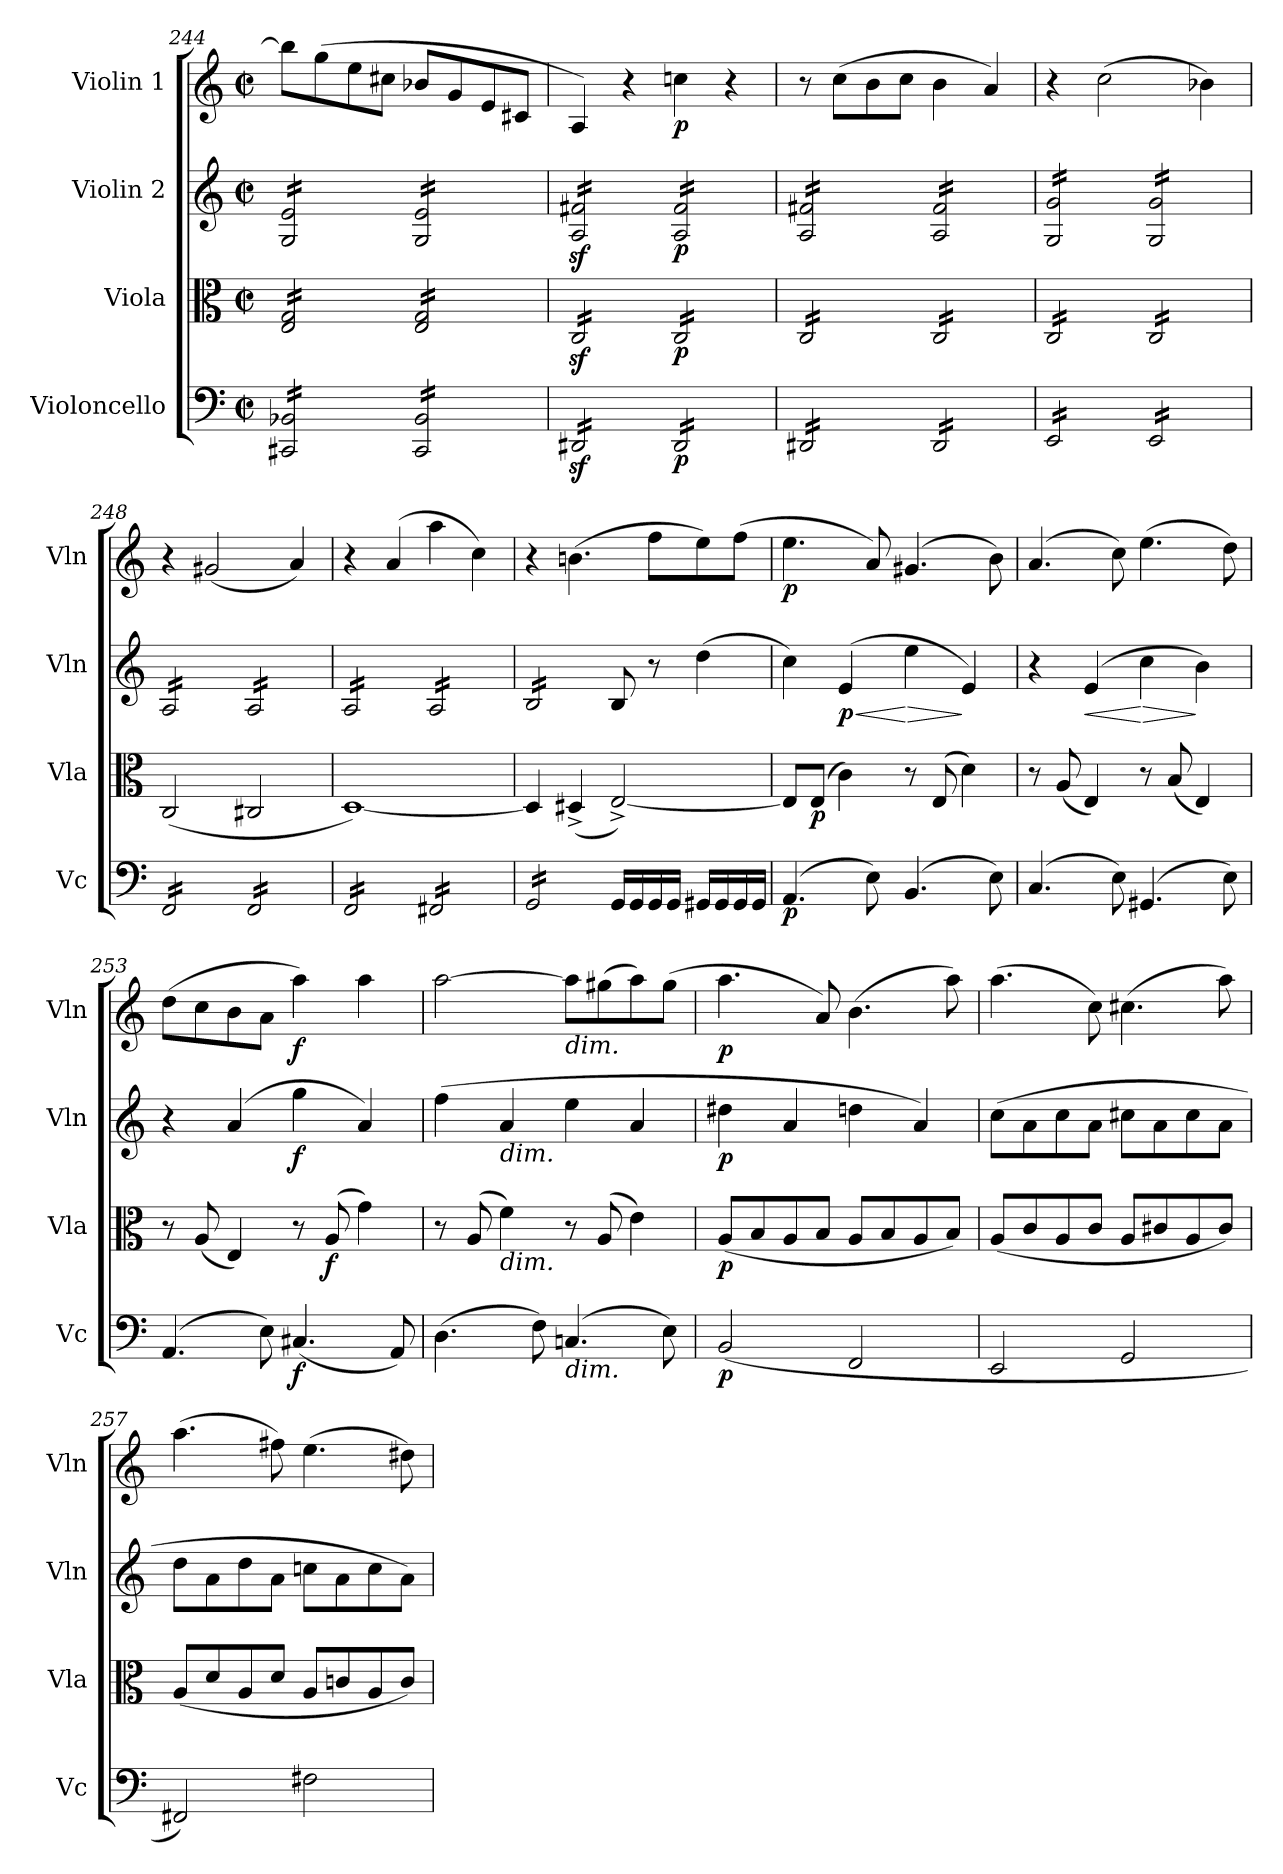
**kern	**dynam	**kern	**dynam	**kern	**dynam	**kern	**dynam
*part4	*part4	*part3	*part3	*part2	*part2	*part1	*part1
*staff4	*staff4	*staff3	*staff3	*staff2	*staff2	*staff1	*staff1
*I"Violoncello	*	*I"Viola	*	*I"Violin 2	*	*I"Violin 1	*
*I'Vc	*	*I'Vla	*	*I'Vln	*	*I'Vln	*
*clefF4	*	*clefC3	*	*clefG2	*	*clefG2	*
*k[]	*	*k[]	*	*k[]	*	*k[]	*
*M2/2	*	*M2/2	*	*M2/2	*	*M2/2	*
*met(c|)	*	*met(c|)	*	*met(c|)	*	*met(c|)	*
=244	=244	=244	=244	=244	=244	=244	=244
*tremolo	*	*	*	*	*	*	*
*	*	*tremolo	*	*	*	*	*
*	*	*	*	*tremolo	*	*	*
16CC#X/ 16BB-X/LL	.	16E/ 16G/LL	.	16G/ 16e/LL	.	8bb-\L]	.
16CC#X/ 16BB-X/	.	16E/ 16G/	.	16G/ 16e/	.	.	.
16CC#X/ 16BB-X/	.	16E/ 16G/	.	16G/ 16e/	.	(8gg\	.
16CC#X/ 16BB-X/	.	16E/ 16G/	.	16G/ 16e/	.	.	.
16CC#X/ 16BB-X/	.	16E/ 16G/	.	16G/ 16e/	.	8ee\	.
16CC#X/ 16BB-X/	.	16E/ 16G/	.	16G/ 16e/	.	.	.
16CC#X/ 16BB-X/	.	16E/ 16G/	.	16G/ 16e/	.	8cc#X\J	.
16CC#X/ 16BB-X/JJ	.	16E/ 16G/JJ	.	16G/ 16e/JJ	.	.	.
16CC#/ 16BB-/LL	.	16E/ 16G/LL	.	16G/ 16e/LL	.	8b-X/L	.
16CC#/ 16BB-/	.	16E/ 16G/	.	16G/ 16e/	.	.	.
16CC#/ 16BB-/	.	16E/ 16G/	.	16G/ 16e/	.	8g/	.
16CC#/ 16BB-/	.	16E/ 16G/	.	16G/ 16e/	.	.	.
16CC#/ 16BB-/	.	16E/ 16G/	.	16G/ 16e/	.	8e/	.
16CC#/ 16BB-/	.	16E/ 16G/	.	16G/ 16e/	.	.	.
16CC#/ 16BB-/	.	16E/ 16G/	.	16G/ 16e/	.	8c#X/J	.
16CC#/ 16BB-/JJ	.	16E/ 16G/JJ	.	16G/ 16e/JJ	.	.	.
=245	=245	=245	=245	=245	=245	=245	=245
16DD#Xz</LL	.	16Cz</LL	.	16A/z< 16f#X/z<LL	.	4A/)	.
16DD#Xz</	.	16Cz</	.	16A/z< 16f#X/z<	.	.	.
16DD#Xz</	.	16Cz</	.	16A/z< 16f#X/z<	.	.	.
16DD#Xz</	.	16Cz</	.	16A/z< 16f#X/z<	.	.	.
16DD#Xz</	.	16Cz</	.	16A/z< 16f#X/z<	.	4r	.
16DD#Xz</	.	16Cz</	.	16A/z< 16f#X/z<	.	.	.
16DD#Xz</	.	16Cz</	.	16A/z< 16f#X/z<	.	.	.
16DD#Xz</JJ	.	16Cz</JJ	.	16A/z< 16f#X/z<JJ	.	.	.
!	!LO:DY:b	!	!LO:DY:b	!	!LO:DY:b	!	!LO:DY:b
16DD#/LL	p	16C/LL	p	16A/ 16f#/LL	p	4ccn\	p
16DD#/	.	16C/	.	16A/ 16f#/	.	.	.
16DD#/	.	16C/	.	16A/ 16f#/	.	.	.
16DD#/	.	16C/	.	16A/ 16f#/	.	.	.
16DD#/	.	16C/	.	16A/ 16f#/	.	4r	.
16DD#/	.	16C/	.	16A/ 16f#/	.	.	.
16DD#/	.	16C/	.	16A/ 16f#/	.	.	.
16DD#/JJ	.	16C/JJ	.	16A/ 16f#/JJ	.	.	.
=246	=246	=246	=246	=246	=246	=246	=246
16DD#X/LL	.	16C/LL	.	16A/ 16f#X/LL	.	8r	.
16DD#X/	.	16C/	.	16A/ 16f#X/	.	.	.
16DD#X/	.	16C/	.	16A/ 16f#X/	.	(8cc\L	.
16DD#X/	.	16C/	.	16A/ 16f#X/	.	.	.
16DD#X/	.	16C/	.	16A/ 16f#X/	.	8b\	.
16DD#X/	.	16C/	.	16A/ 16f#X/	.	.	.
16DD#X/	.	16C/	.	16A/ 16f#X/	.	8cc\J	.
16DD#X/JJ	.	16C/JJ	.	16A/ 16f#X/JJ	.	.	.
16DD#/LL	.	16C/LL	.	16A/ 16f#/LL	.	4b\	.
16DD#/	.	16C/	.	16A/ 16f#/	.	.	.
16DD#/	.	16C/	.	16A/ 16f#/	.	.	.
16DD#/	.	16C/	.	16A/ 16f#/	.	.	.
16DD#/	.	16C/	.	16A/ 16f#/	.	4a/)	.
16DD#/	.	16C/	.	16A/ 16f#/	.	.	.
16DD#/	.	16C/	.	16A/ 16f#/	.	.	.
16DD#/JJ	.	16C/JJ	.	16A/ 16f#/JJ	.	.	.
=247	=247	=247	=247	=247	=247	=247	=247
16EE/LL	.	16C/LL	.	16G/ 16g/LL	.	4r	.
16EE/	.	16C/	.	16G/ 16g/	.	.	.
16EE/	.	16C/	.	16G/ 16g/	.	.	.
16EE/	.	16C/	.	16G/ 16g/	.	.	.
16EE/	.	16C/	.	16G/ 16g/	.	(2cc\	.
16EE/	.	16C/	.	16G/ 16g/	.	.	.
16EE/	.	16C/	.	16G/ 16g/	.	.	.
16EE/JJ	.	16C/JJ	.	16G/ 16g/JJ	.	.	.
16EE/LL	.	16C/LL	.	16G/ 16g/LL	.	.	.
16EE/	.	16C/	.	16G/ 16g/	.	.	.
16EE/	.	16C/	.	16G/ 16g/	.	.	.
16EE/	.	16C/	.	16G/ 16g/	.	.	.
16EE/	.	16C/	.	16G/ 16g/	.	4b-X\)	.
16EE/	.	16C/	.	16G/ 16g/	.	.	.
16EE/	.	16C/	.	16G/ 16g/	.	.	.
16EE/JJ	.	16C/JJ	.	16G/ 16g/JJ	.	.	.
*	*	*Xtremolo	*	*	*	*	*
=248	=248	=248	=248	=248	=248	=248	=248
16FF/LL	.	(2C/	.	16A/LL	.	4r	.
16FF/	.	.	.	16A/	.	.	.
16FF/	.	.	.	16A/	.	.	.
16FF/	.	.	.	16A/	.	.	.
16FF/	.	.	.	16A/	.	(2g#X/	.
16FF/	.	.	.	16A/	.	.	.
16FF/	.	.	.	16A/	.	.	.
16FF/JJ	.	.	.	16A/JJ	.	.	.
16FF/LL	.	2C#X/	.	16A/LL	.	.	.
16FF/	.	.	.	16A/	.	.	.
16FF/	.	.	.	16A/	.	.	.
16FF/	.	.	.	16A/	.	.	.
16FF/	.	.	.	16A/	.	4a/)	.
16FF/	.	.	.	16A/	.	.	.
16FF/	.	.	.	16A/	.	.	.
16FF/JJ	.	.	.	16A/JJ	.	.	.
=249	=249	=249	=249	=249	=249	=249	=249
16FF/LL	.	[1D)	.	16A/LL	.	4r	.
16FF/	.	.	.	16A/	.	.	.
16FF/	.	.	.	16A/	.	.	.
16FF/	.	.	.	16A/	.	.	.
16FF/	.	.	.	16A/	.	(4a/	.
16FF/	.	.	.	16A/	.	.	.
16FF/	.	.	.	16A/	.	.	.
16FF/JJ	.	.	.	16A/JJ	.	.	.
16FF#X/LL	.	.	.	16A/LL	.	4aa\	.
16FF#X/	.	.	.	16A/	.	.	.
16FF#X/	.	.	.	16A/	.	.	.
16FF#X/	.	.	.	16A/	.	.	.
16FF#X/	.	.	.	16A/	.	4cc\)	.
16FF#X/	.	.	.	16A/	.	.	.
16FF#X/	.	.	.	16A/	.	.	.
16FF#X/JJ	.	.	.	16A/JJ	.	.	.
!!LO:PB:g=z
=250	=250	=250	=250	=250	=250	=250	=250
16GG/LL	.	4D/]	.	16B/LL	.	4r	.
16GG/	.	.	.	16B/	.	.	.
16GG/	.	.	.	16B/	.	.	.
16GG/	.	.	.	16B/	.	.	.
16GG/	.	(4D#X^/	.	16B/	.	(4.bn\	.
16GG/	.	.	.	16B/	.	.	.
16GG/	.	.	.	16B/	.	.	.
16GG/JJ	.	.	.	16B/JJ	.	.	.
*	*	*	*	*Xtremolo	*	*	*
*Xtremolo	*	*	*	*	*	*	*
16GG/LL	.	[2E^/)	.	8B/	.	.	.
16GG/	.	.	.	.	.	.	.
16GG/	.	.	.	8r	.	8ff\L	.
16GG/JJ	.	.	.	.	.	.	.
16GG#X/LL	.	.	.	(4dd\	.	8ee\)	.
16GG#/	.	.	.	.	.	.	.
16GG#/	.	.	.	.	.	(8ff\J	.
16GG#/JJ	.	.	.	.	.	.	.
!!LO:LB:g=z
=251	=251	=251	=251	=251	=251	=251	=251
!	!LO:DY:b	!	!	!	!	!	!LO:DY:b
(4.AA/	p	8E/L]	.	4cc\)	.	4.ee\	p
!	!	!	!LO:DY:b	!	!	!	!
.	.	(8E/J	p	.	.	.	.
!	!	!	!	!	!LO:HP:b	!	!
!	!	!	!	!	!LO:DY:n=1:b	!	!
.	.	4c\)	.	(4e/	< p	.	.
8E\)	.	.	.	.	.	8a/)	.
!	!	!	!	!	!LO:HP:n=1:b	!	!
(4.BB/	.	8r	.	4ee\	[ >	(4.g#X/	.
.	.	(8E/	.	.	.	.	.
.	.	4d\)	.	4e/)	]	.	.
8E\)	.	.	.	.	.	8b\)	.
=252	=252	=252	=252	=252	=252	=252	=252
(4.C/	.	8r	.	4r	.	(4.a/	.
.	.	(8A/	.	.	.	.	.
!	!	!	!	!	!LO:HP:b	!	!
.	.	4E/)	.	(4e/	<	.	.
8E\)	.	.	.	.	.	8cc\)	.
!	!	!	!	!	!LO:HP:n=1:b	!	!
(4.GG#X/	.	8r	.	4cc\	[ >	(4.ee\	.
.	.	(8B/	.	.	.	.	.
.	.	4E/)	.	4b\)	]	.	.
8E\)	.	.	.	.	.	8dd\)	.
=253	=253	=253	=253	=253	=253	=253	=253
(4.AA/	.	8r	.	4r	.	(8dd\L	.
.	.	(8A/	.	.	.	8cc\	.
.	.	4E/)	.	(4a/	.	8b\	.
8E\)	.	.	.	.	.	8a\J	.
!	!LO:DY:b	!	!	!	!LO:DY:b	!	!LO:DY:b
(4.C#X/	f	8r	.	4gg\	f	4aa\)	f
!	!	!	!LO:DY:b	!	!	!	!
.	.	(8A/	f	.	.	.	.
.	.	4g\)	.	4a/)	.	4aa\	.
8AA/)	.	.	.	.	.	.	.
=254	=254	=254	=254	=254	=254	=254	=254
(4.D\	.	8r	.	(4ff\	.	[2aa\	.
.	.	(8A/	.	.	.	.	.
!	!	!	!	!LO:TX:b:i:t=dim.	!	!	!
!	!	!LO:TX:b:i:t=dim.	!	!	!	!	!
.	.	4f\)	.	4a/	.	.	.
8F\)	.	.	.	.	.	.	.
!	!	!	!	!	!	!LO:TX:b:i:t=dim.	!
!LO:TX:b:i:t=dim.	!	!	!	!	!	!	!
(4.Cn/	.	8r	.	4ee\	.	8aa\L]	.
.	.	(8A/	.	.	.	(8gg#X\	.
.	.	4e\)	.	4a/	.	8aa\)	.
8E\)	.	.	.	.	.	(8gg#\J	.
=255	=255	=255	=255	=255	=255	=255	=255
!	!LO:DY:b	!	!LO:DY:b	!	!LO:DY:b	!	!LO:DY:b
(<2BB/	p	(8A/L	p	4dd#X\	p	4.aa\	p
.	.	8B/	.	.	.	.	.
.	.	8A/	.	4a/	.	.	.
.	.	8B/J	.	.	.	8a/)	.
2FF/	.	8A/L	.	4ddn\	.	(4.b\	.
.	.	8B/	.	.	.	.	.
.	.	8A/	.	4a/)	.	.	.
.	.	8B/J)	.	.	.	8aa\)	.
=256	=256	=256	=256	=256	=256	=256	=256
2EE/	.	(8A/L	.	(8cc\L	.	(4.aa\	.
.	.	8c/	.	8a\	.	.	.
.	.	8A/	.	8cc\	.	.	.
.	.	8c/J	.	8a\J	.	8cc\)	.
2GG/	.	8A/L	.	8cc#X\L	.	(4.cc#X\	.
.	.	8c#X/	.	8a\	.	.	.
.	.	8A/	.	8cc#\	.	.	.
.	.	8c#/J)	.	8a\J	.	8aa\)	.
!!LO:LB:g=z
=257	=257	=257	=257	=257	=257	=257	=257
2FF#X/)	.	(8A/L	.	8dd\L	.	(4.aa\	.
.	.	8d/	.	8a\	.	.	.
.	.	8A/	.	8dd\	.	.	.
.	.	8d/J	.	8a\J	.	8ff#X\)	.
2F#X\	.	8A/L	.	8ccn\L	.	(4.ee\	.
.	.	8cn/	.	8a\	.	.	.
.	.	8A/	.	8cc\	.	.	.
.	.	8c/J)	.	8a\J)	.	8dd#X\)	.
=	=	=	=	=	=	=	=
*-	*-	*-	*-	*-	*-	*-	*-
